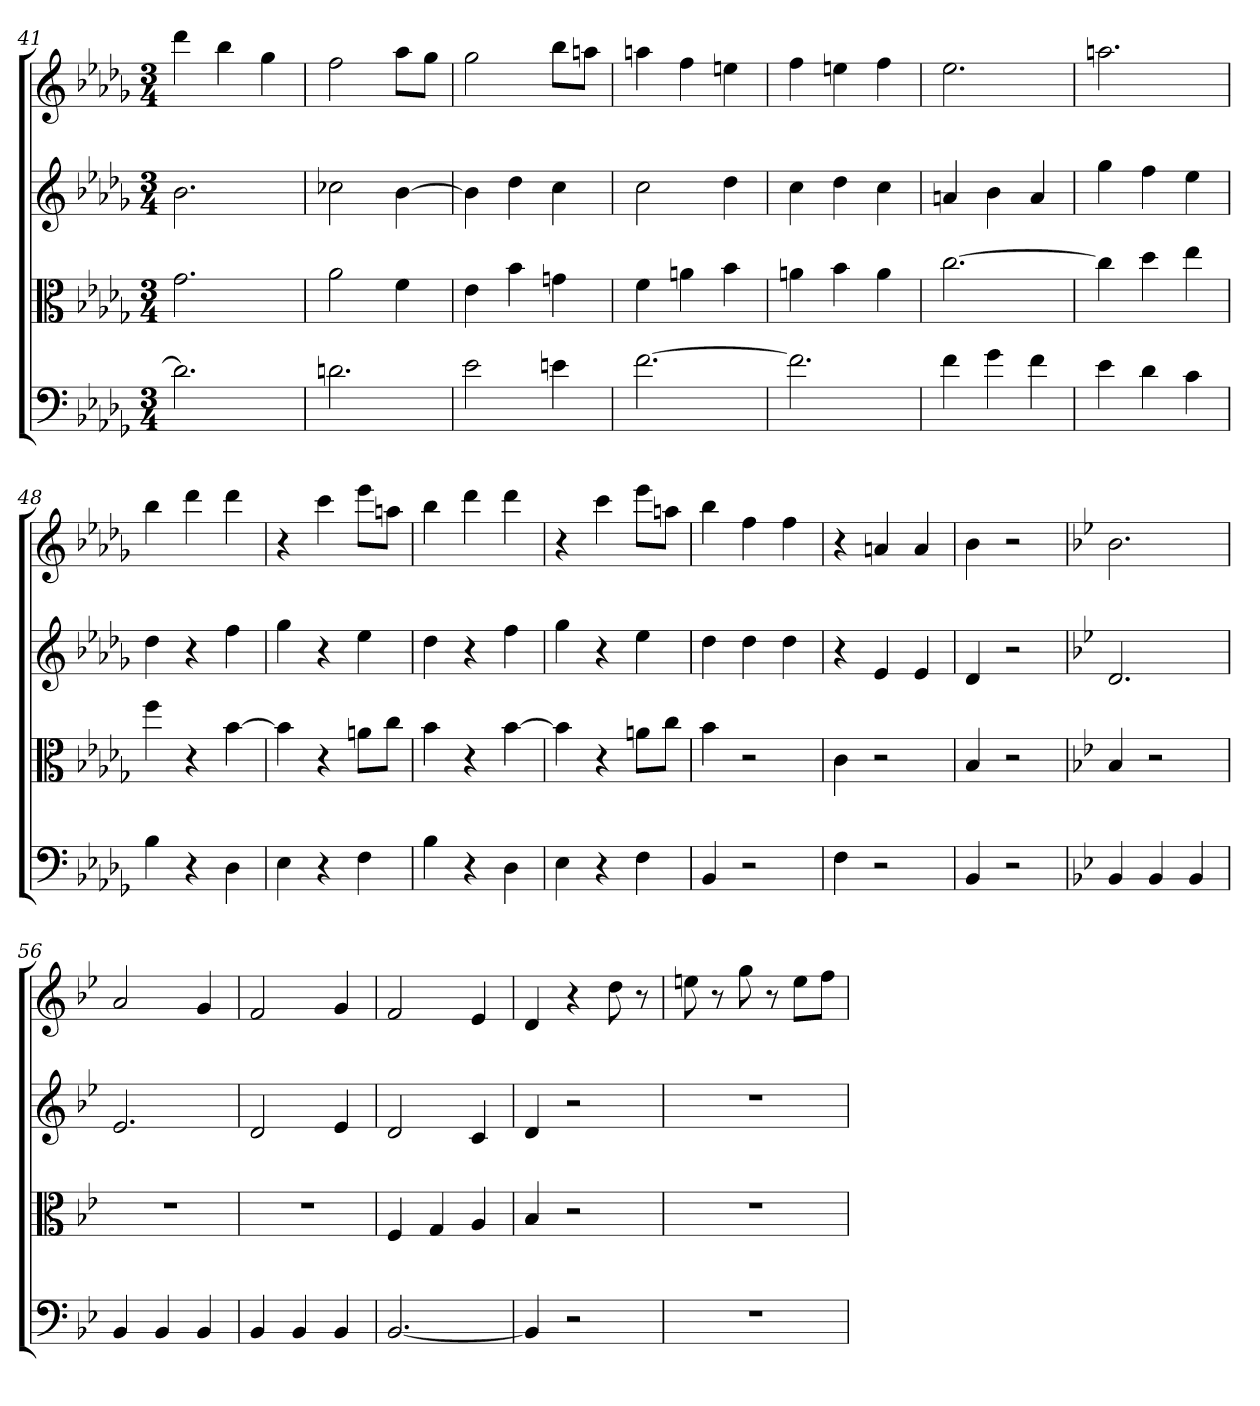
**kern	**kern	**kern	**kern
*part4	*part3	*part2	*part1
*staff4	*staff3	*staff2	*staff1
*clefF4	*clefC3	*clefG2	*clefG2
*k[b-e-a-d-g-]	*k[b-e-a-d-g-]	*k[b-e-a-d-g-]	*k[b-e-a-d-g-]
*b-:	*b-:	*b-:	*b-:
*M3/4	*M3/4	*M3/4	*M3/4
=41	=41	=41	=41
2.d-]	2.g-	2.b-	4ddd-
.	.	.	4bb-
.	.	.	4gg-
=42	=42	=42	=42
2.dn	2a-	2cc-X	2ff
.	4f	[4b-	8aa-\L
.	.	.	8gg-\J
=43	=43	=43	=43
2e-	4e-	4b-]	2gg-
.	4b-	4dd-	.
4en	4gn	4cc	8bb-\L
.	.	.	8aan\J
=44	=44	=44	=44
[2.f	4f	2cc	4aan
.	4an	.	4ff
.	4b-	4dd-	4een
=45	=45	=45	=45
2.f]	4an	4cc	4ff
.	4b-	4dd-	4een
.	4a	4cc	4ff
=46	=46	=46	=46
4f	[2.cc	4an	2.ee-
4g-	.	4b-	.
4f	.	4a	.
=47	=47	=47	=47
4e-	4cc]	4gg-	2.aan
4d-	4dd-	4ff	.
4c	4ee-	4ee-	.
=48	=48	=48	=48
4B-	4ff	4dd-	4bb-
4r	4r	4r	4ddd-
4D-	[4b-	4ff	4ddd-
=49	=49	=49	=49
4E-	4b-]	4gg-	4r
4r	4r	4r	4ccc
4F	8an\L	4ee-	8eee-\L
.	8cc\J	.	8aan\J
=50	=50	=50	=50
4B-	4b-	4dd-	4bb-
4r	4r	4r	4ddd-
4D-	[4b-	4ff	4ddd-
=51	=51	=51	=51
4E-	4b-]	4gg-	4r
4r	4r	4r	4ccc
4F	8an\L	4ee-	8eee-\L
.	8cc\J	.	8aan\J
=52	=52	=52	=52
4BB-	4b-	4dd-	4bb-
2r	2r	4dd-	4ff
.	.	4dd-	4ff
=53	=53	=53	=53
4F	4c	4r	4r
2r	2r	4e-	4an
.	.	4e-	4a
=54	=54	=54	=54
4BB-	4B-	4d-	4b-
2r	2r	2r	2r
=55	=55	=55	=55
*k[b-e-]	*k[b-e-]	*k[b-e-]	*k[b-e-]
*B-:	*B-:	*B-:	*B-:
4BB-	4B-	2.d	2.b-
4BB-	2r	.	.
4BB-	.	.	.
=56	=56	=56	=56
4BB-	2.r	2.e-	2a
4BB-	.	.	.
4BB-	.	.	4g
=57	=57	=57	=57
4BB-	2.r	2d	2f
4BB-	.	.	.
4BB-	.	4e-	4g
=58	=58	=58	=58
[2.BB-	4F	2d	2f
.	4G	.	.
.	4A	4c	4e-
=59	=59	=59	=59
4BB-]	4B-	4d	4d
2r	2r	2r	4r
.	.	.	8dd
.	.	.	8r
=60	=60	=60	=60
2.r	2.r	2.r	8een
.	.	.	8r
.	.	.	8gg
.	.	.	8r
.	.	.	8ee\L
.	.	.	8ff\J
=	=	=	=
*-	*-	*-	*-
